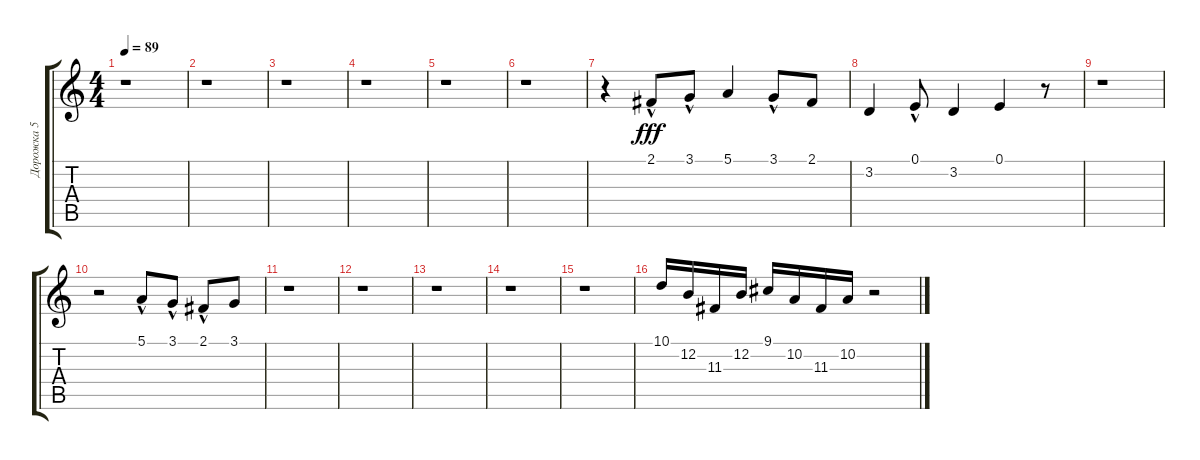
\track ("Дорожка 5" "Дорожка 5") {instrument tremolostrings}
\staff {score tabs}
\tuning (E4 B3 G3 D3 A2 E2) {hide}
\ts (4 4)
\tempo 89
\clef g2
\ks c
r.1{dy fff} |
r.1 |
r.1 |
r.1 |
r.1 |
r.1 |
r.4 2.1{hac}.8 3.1{hac}.8 5.1.4 3.1{hac}.8 2.1.8 |
3.2.4 0.1{hac}.8 3.2.4 0.1.4 r.8 |
r.1 |
r.2 5.1{hac}.8 3.1{hac}.8 2.1{hac}.8 3.1.8 |
r.1 |
r.1 |
r.1 |
r.1 |
r.1 |
10.1.16 12.2.16 11.3.16 12.2.16 9.1.16 10.2.16 11.3.16 10.2.16 r.2
